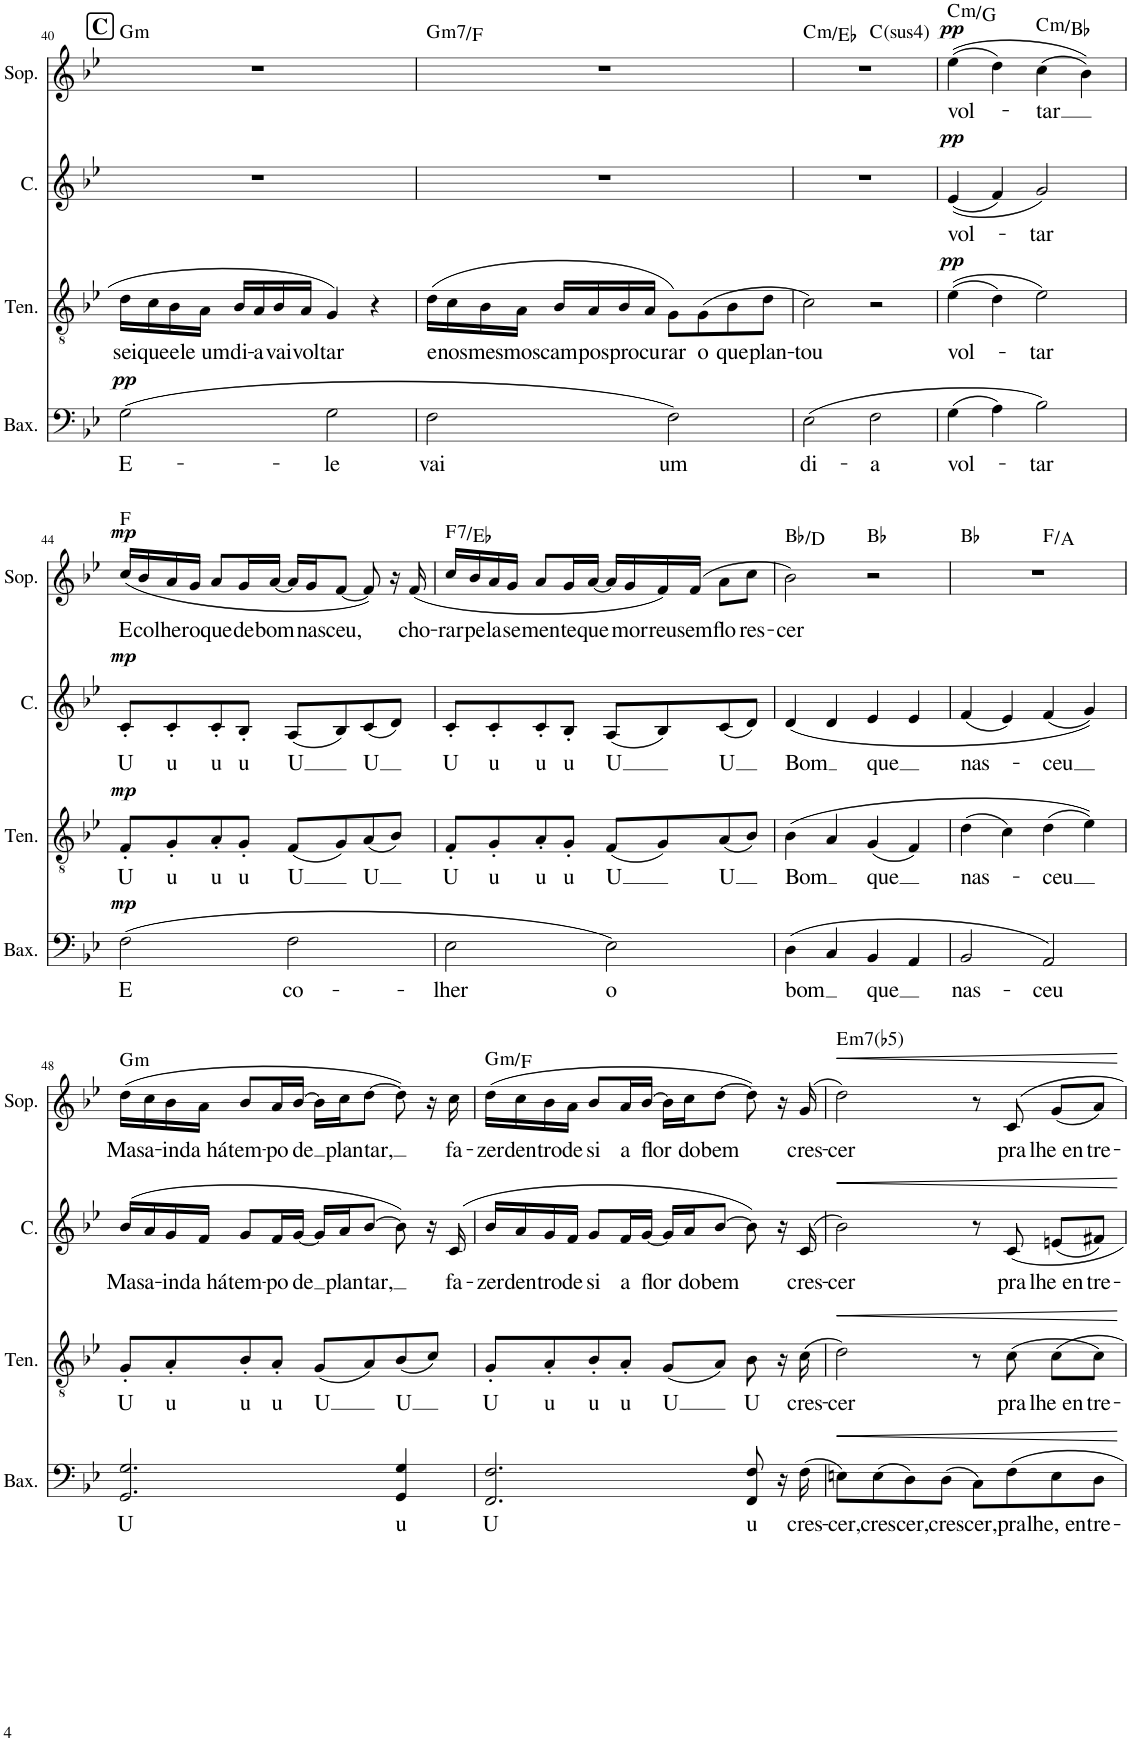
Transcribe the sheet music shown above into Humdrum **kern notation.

**kern	**text	**dynam	**kern	**text	**dynam	**kern	**text	**dynam	**kern	**text	**dynam	**harte
*part4	*part4	*part4	*part3	*part3	*part3	*part2	*part2	*part2	*part1	*part1	*part1	*part1
*staff4	*staff4	*staff4	*staff3	*staff3	*staff3	*staff2	*staff2	*staff2	*staff1	*staff1	*staff1	*
*I"Baixo	*	*	*I"Tenor	*	*	*I"Contralto	*	*	*I"Soprano	*	*	*
*I'Bax.	*	*	*I'Ten.	*	*	*I'C.	*	*	*I'Sop.	*	*	*
!!LO:PB:g=z
*clefF4	*	*	*clefGv2	*	*	*clefG2	*	*	*clefG2	*	*	*
*k[b-e-]	*	*	*k[b-e-]	*	*	*k[b-e-]	*	*	*k[b-e-]	*	*	*
*M4/4	*	*	*M4/4	*	*	*M4/4	*	*	*M4/4	*	*	*
!!LO:REH:place=s1:a:B:cj:fs=14:t=C
=40	=40	=40	=40	=40	=40	=40	=40	=40	=40	=40	=40	=40
!	!LO:LY:b	!LO:DY:a	!	!LO:LY:b	!	!	!	!	!	!	!	!LO:H:kt=m
(2G\	E-	pp	16d\LL	sei	.	1r	.	.	1r	.	.	G:min
!	!	!	!	!LO:LY:b	!	!	!	!	!	!	!	!
.	.	.	16c\	que	.	.	.	.	.	.	.	.
!	!	!	!	!LO:LY:b	!	!	!	!	!	!	!	!
.	.	.	16B-\	e-	.	.	.	.	.	.	.	.
!	!	!	!	!LO:LY:b	!	!	!	!	!	!	!	!
.	.	.	16A\JJ	-le um	.	.	.	.	.	.	.	.
!	!	!	!	!LO:LY:b	!	!	!	!	!	!	!	!
.	.	.	16B-/LL	di-	.	.	.	.	.	.	.	.
!	!	!	!	!LO:LY:b	!	!	!	!	!	!	!	!
.	.	.	16A/	-a	.	.	.	.	.	.	.	.
!	!	!	!	!LO:LY:b	!	!	!	!	!	!	!	!
.	.	.	16B-/	vai	.	.	.	.	.	.	.	.
!	!	!	!	!LO:LY:b	!	!	!	!	!	!	!	!
.	.	.	16A/JJ	vol-	.	.	.	.	.	.	.	.
!	!LO:LY:b	!	!	!LO:LY:b	!	!	!	!	!	!	!	!
2G\	-le	.	4G/	-tar	.	.	.	.	.	.	.	.
.	.	.	4r	.	.	.	.	.	.	.	.	.
=41	=41	=41	=41	=41	=41	=41	=41	=41	=41	=41	=41	=41
!	!LO:LY:b	!	!	!LO:LY:b	!	!	!	!	!	!	!	!LO:H:kt=m7
2F\	vai	.	(16d\LL	e	.	1r	.	.	1r	.	.	G:min7/b7
!	!	!	!	!LO:LY:b	!	!	!	!	!	!	!	!
.	.	.	16c\	nos	.	.	.	.	.	.	.	.
!	!	!	!	!LO:LY:b	!	!	!	!	!	!	!	!
.	.	.	16B-\	mes-	.	.	.	.	.	.	.	.
!	!	!	!	!LO:LY:b	!	!	!	!	!	!	!	!
.	.	.	16A\JJ	-mos	.	.	.	.	.	.	.	.
!	!	!	!	!LO:LY:b	!	!	!	!	!	!	!	!
.	.	.	16B-/LL	cam-	.	.	.	.	.	.	.	.
!	!	!	!	!LO:LY:b	!	!	!	!	!	!	!	!
.	.	.	16A/	-pos	.	.	.	.	.	.	.	.
!	!	!	!	!LO:LY:b	!	!	!	!	!	!	!	!
.	.	.	16B-/	pro-	.	.	.	.	.	.	.	.
!	!	!	!	!LO:LY:b	!	!	!	!	!	!	!	!
.	.	.	16A/JJ	-cu-	.	.	.	.	.	.	.	.
!	!LO:LY:b	!	!	!LO:LY:b	!	!	!	!	!	!	!	!
2F\)	um	.	8G\L)	-rar	.	.	.	.	.	.	.	.
!	!	!	!	!LO:LY:b	!	!	!	!	!	!	!	!
.	.	.	(8G\	o	.	.	.	.	.	.	.	.
!	!	!	!	!LO:LY:b	!	!	!	!	!	!	!	!
.	.	.	8B-\	que	.	.	.	.	.	.	.	.
!	!	!	!	!LO:LY:b	!	!	!	!	!	!	!	!
.	.	.	8d\J	plan-	.	.	.	.	.	.	.	.
=42	=42	=42	=42	=42	=42	=42	=42	=42	=42	=42	=42	=42
!	!LO:LY:b	!	!	!LO:LY:b	!	!	!	!	!	!	!	!LO:H:kt=m
*	*	*	*	*	*	*	*	*	*^	*	*	*
(2E-\	di-	.	2c\)	-tou	.	1r	.	.	1r	2ryy	.	.	C:min/b3
!	!LO:LY:b	!	!	!	!	!	!	!	!	!	!	!	!LO:H:kt=4
2F\	-a	.	2r	.	.	.	.	.	.	2ryy	.	.	C:sus4
=43	=43	=43	=43	=43	=43	=43	=43	=43	=43	=43	=43	=43	=43
!	!LO:LY:b	!	!	!LO:LY:b	!LO:DY:a	!	!LO:LY:b	!LO:DY:a	!	!	!LO:LY:b	!LO:DY:a	!LO:H:kt=m
*	*	*	*	*	*	*	*	*	*v	*v	*	*	*
(4G\	vol-	.	((4e-\	vol-	pp	((4e-/	vol-	pp	((4ee-\	vol-	pp	C:min/5
4A\)	.	.	4d\)	.	.	4f/)	.	.	4dd\)	.	.	.
!	!LO:LY:b	!	!	!LO:LY:b	!	!	!LO:LY:b	!	!	!LO:LY:b	!	!LO:H:kt=m
2B-\)	-tar	.	2e-\)	-tar	.	2g/)	-tar	.	(4cc\	-tar	.	C:min/b7
.	.	.	.	.	.	.	.	.	4b-\))	.	.	.
!!LO:LB:g=z
=44	=44	=44	=44	=44	=44	=44	=44	=44	=44	=44	=44	=44
!	!LO:LY:b	!LO:DY:a	!	!LO:LY:b	!LO:DY:a	!	!LO:LY:b	!LO:DY:a	!	!LO:LY:b	!LO:DY:a	!
(2F\	E	mp	8F'/L	U	mp	8c'/L	U	mp	(16cc/LL	E	mp	F:maj
!	!	!	!	!	!	!	!	!	!	!LO:LY:b	!	!
.	.	.	.	.	.	.	.	.	16b-/	co-	.	.
!	!	!	!	!LO:LY:b	!	!	!LO:LY:b	!	!	!LO:LY:b	!	!
.	.	.	8G'/	u	.	8c'/	u	.	16a/	-lher	.	.
!	!	!	!	!	!	!	!	!	!	!LO:LY:b	!	!
.	.	.	.	.	.	.	.	.	16g/JJ	o	.	.
!	!	!	!	!LO:LY:b	!	!	!LO:LY:b	!	!	!LO:LY:b	!	!
.	.	.	8A'/	u	.	8c'/	u	.	8a/L	que	.	.
!	!	!	!	!LO:LY:b	!	!	!LO:LY:b	!	!	!LO:LY:b	!	!
.	.	.	8G'/J	u	.	8B-'/J	u	.	16g/L	de	.	.
!	!	!	!	!	!	!	!	!	!	!LO:LY:b	!	!
.	.	.	.	.	.	.	.	.	[16a/JJ	bom	.	.
!	!LO:LY:b	!	!	!LO:LY:b	!	!	!LO:LY:b	!	!	!	!	!
2F\	co-	.	(8F/L	U	.	(8A/L	U	.	16a/LL]	.	.	.
!	!	!	!	!	!	!	!	!	!	!LO:LY:b	!	!
.	.	.	.	.	.	.	.	.	16g/J	nas-	.	.
!	!	!	!	!	!	!	!	!	!	!LO:LY:b	!	!
.	.	.	8G/)	.	.	8B-/)	.	.	[8f/J	-ceu,	.	.
!	!	!	!	!LO:LY:b	!	!	!LO:LY:b	!	!	!	!	!
.	.	.	(8A/	U	.	(8c/	U	.	8f/])	.	.	.
.	.	.	8B-/J)	.	.	8d/J)	.	.	16r	.	.	.
!	!	!	!	!	!	!	!	!	!	!LO:LY:b	!	!
.	.	.	.	.	.	.	.	.	(16f/	cho-	.	.
=45	=45	=45	=45	=45	=45	=45	=45	=45	=45	=45	=45	=45
!	!LO:LY:b	!	!	!LO:LY:b	!	!	!LO:LY:b	!	!	!LO:LY:b	!	!LO:H:kt=7
2E-\	-lher	.	8F'/L	U	.	8c'/L	U	.	16cc/LL	-rar	.	F:7/b7
!	!	!	!	!	!	!	!	!	!	!LO:LY:b	!	!
.	.	.	.	.	.	.	.	.	16b-/	pe-	.	.
!	!	!	!	!LO:LY:b	!	!	!LO:LY:b	!	!	!LO:LY:b	!	!
.	.	.	8G'/	u	.	8c'/	u	.	16a/	-la	.	.
!	!	!	!	!	!	!	!	!	!	!LO:LY:b	!	!
.	.	.	.	.	.	.	.	.	16g/JJ	se-	.	.
!	!	!	!	!LO:LY:b	!	!	!LO:LY:b	!	!	!LO:LY:b	!	!
.	.	.	8A'/	u	.	8c'/	u	.	8a/L	-men-	.	.
!	!	!	!	!LO:LY:b	!	!	!LO:LY:b	!	!	!LO:LY:b	!	!
.	.	.	8G'/J	u	.	8B-'/J	u	.	16g/L	-te	.	.
!	!	!	!	!	!	!	!	!	!	!LO:LY:b	!	!
.	.	.	.	.	.	.	.	.	[16a/JJ	que	.	.
!	!LO:LY:b	!	!	!LO:LY:b	!	!	!LO:LY:b	!	!	!	!	!
2E-\)	o	.	(8F/L	U	.	(8A/L	U	.	16a/LL]	.	.	.
!	!	!	!	!	!	!	!	!	!	!LO:LY:b	!	!
.	.	.	.	.	.	.	.	.	16g/	mor-	.	.
!	!	!	!	!	!	!	!	!	!	!LO:LY:b	!	!
.	.	.	8G/)	.	.	8B-/)	.	.	16f/)	-reu	.	.
!	!	!	!	!	!	!	!	!	!	!LO:LY:b	!	!
.	.	.	.	.	.	.	.	.	(>16f/JJ	sem	.	.
!	!	!	!	!LO:LY:b	!	!	!LO:LY:b	!	!	!LO:LY:b	!	!
.	.	.	(8A/	U	.	(8c/	U	.	8a\L	flo-	.	.
!	!	!	!	!	!	!	!	!	!	!LO:LY:b	!	!
.	.	.	8B-/J)	.	.	8d/J)	.	.	8cc\J	-res-	.	.
=46	=46	=46	=46	=46	=46	=46	=46	=46	=46	=46	=46	=46
!	!LO:LY:b	!	!	!LO:LY:b	!	!	!LO:LY:b	!	!	!LO:LY:b	!	!
(4D\	bom	.	(4B-\	Bom	.	(4d/	Bom	.	2b-\)	-cer	.	Bb:maj/3
4C/	.	.	4A/	.	.	4d/	.	.	.	.	.	.
!	!LO:LY:b	!	!	!LO:LY:b	!	!	!LO:LY:b	!	!	!	!	!
4BB-/	que	.	(4G/	que	.	4e-/	que	.	2r	.	.	Bb:maj
4AA/	.	.	4F/)	.	.	4e-/	.	.	.	.	.	.
=47	=47	=47	=47	=47	=47	=47	=47	=47	=47	=47	=47	=47
!	!LO:LY:b	!	!	!LO:LY:b	!	!	!LO:LY:b	!	!	!	!	!
*	*	*	*	*	*	*	*	*	*^	*	*	*
2BB-/	nas-	.	(4d\	nas-	.	(4f/	nas-	.	1r	2ryy	.	.	Bb:maj
.	.	.	4c\)	.	.	4e-/)	.	.	.	.	.	.	.
!	!LO:LY:b	!	!	!LO:LY:b	!	!	!LO:LY:b	!	!	!	!	!	!
2AA/)	-ceu	.	(4d\	-ceu	.	(4f/	-ceu	.	.	2ryy	.	.	F:maj/3
.	.	.	4e-\))	.	.	4g/))	.	.	.	.	.	.	.
!!LO:LB:g=z
=48	=48	=48	=48	=48	=48	=48	=48	=48	=48	=48	=48	=48	=48
!	!LO:LY:b	!	!	!LO:LY:b	!	!	!LO:LY:b	!	!	!	!LO:LY:b	!	!LO:H:kt=m
*	*	*	*	*	*	*	*	*	*v	*v	*	*	*
2.GG/ 2.G/	U	.	8G'/L	U	.	(16b-/LL	Mas	.	(16dd\LL	Mas	.	G:min
!	!	!	!	!	!	!	!LO:LY:b	!	!	!LO:LY:b	!	!
.	.	.	.	.	.	16a/	a-	.	16cc\	a-	.	.
!	!	!	!	!LO:LY:b	!	!	!LO:LY:b	!	!	!LO:LY:b	!	!
.	.	.	8A'/	u	.	16g/	-in-	.	16b-\	-in-	.	.
!	!	!	!	!	!	!	!LO:LY:b	!	!	!LO:LY:b	!	!
.	.	.	.	.	.	16f/JJ	-da há	.	16a\JJ	-da há	.	.
!	!	!	!	!LO:LY:b	!	!	!LO:LY:b	!	!	!LO:LY:b	!	!
.	.	.	8B-'/	u	.	8g/L	tem-	.	8b-/L	tem-	.	.
!	!	!	!	!LO:LY:b	!	!	!LO:LY:b	!	!	!LO:LY:b	!	!
.	.	.	8A'/J	u	.	16f/L	-po	.	16a/L	-po	.	.
!	!	!	!	!	!	!	!LO:LY:b	!	!	!LO:LY:b	!	!
.	.	.	.	.	.	[16g/JJ	de	.	[16b-/JJ	de	.	.
!	!	!	!	!LO:LY:b	!	!	!	!	!	!	!	!
.	.	.	(8G/L	U	.	16g/LL]	.	.	16b-\LL]	.	.	.
!	!	!	!	!	!	!	!LO:LY:b	!	!	!LO:LY:b	!	!
.	.	.	.	.	.	16a/J	plan-	.	16cc\J	plan-	.	.
!	!	!	!	!	!	!	!LO:LY:b	!	!	!LO:LY:b	!	!
.	.	.	8A/)	.	.	[8b-/J	-tar,	.	[8dd\J	-tar,	.	.
!	!LO:LY:b	!	!	!LO:LY:b	!	!	!	!	!	!	!	!
4GG/ 4G/	u	.	(8B-/	U	.	8b-\])	.	.	8dd\])	.	.	.
.	.	.	8c/J)	.	.	16r	.	.	16r	.	.	.
!	!	!	!	!	!	!	!LO:LY:b	!	!	!LO:LY:b	!	!
.	.	.	.	.	.	(16c/	fa-	.	16cc\	fa-	.	.
=49	=49	=49	=49	=49	=49	=49	=49	=49	=49	=49	=49	=49
!	!LO:LY:b	!	!	!LO:LY:b	!	!	!LO:LY:b	!	!	!LO:LY:b	!	!LO:H:kt=m
2.FF/ 2.F/	U	.	8G'/L	U	.	16b-/LL	-zer	.	(16dd\LL	-zer	.	G:min/b7
!	!	!	!	!	!	!	!LO:LY:b	!	!	!LO:LY:b	!	!
.	.	.	.	.	.	16a/	den-	.	16cc\	den-	.	.
!	!	!	!	!LO:LY:b	!	!	!LO:LY:b	!	!	!LO:LY:b	!	!
.	.	.	8A'/	u	.	16g/	-tro	.	16b-\	-tro	.	.
!	!	!	!	!	!	!	!LO:LY:b	!	!	!LO:LY:b	!	!
.	.	.	.	.	.	16f/JJ	de	.	16a\JJ	de	.	.
!	!	!	!	!LO:LY:b	!	!	!LO:LY:b	!	!	!LO:LY:b	!	!
.	.	.	8B-'/	u	.	8g/L	si	.	8b-/L	si	.	.
!	!	!	!	!LO:LY:b	!	!	!LO:LY:b	!	!	!LO:LY:b	!	!
.	.	.	8A'/J	u	.	16f/L	a	.	16a/L	a	.	.
!	!	!	!	!	!	!	!LO:LY:b	!	!	!LO:LY:b	!	!
.	.	.	.	.	.	[16g/JJ	flor	.	[16b-/JJ	flor	.	.
!	!	!	!	!LO:LY:b	!	!	!	!	!	!	!	!
.	.	.	(8G/L	U	.	16g/LL]	.	.	16b-\LL]	.	.	.
!	!	!	!	!	!	!	!LO:LY:b	!	!	!LO:LY:b	!	!
.	.	.	.	.	.	16a/J	do	.	16cc\J	do	.	.
!	!	!	!	!	!	!	!LO:LY:b	!	!	!LO:LY:b	!	!
.	.	.	8A/J)	.	.	[8b-/J	bem	.	[8dd\J	bem	.	.
!	!LO:LY:b	!	!	!LO:LY:b	!	!	!	!	!	!	!	!
8FF/ 8F/	u	.	8B-\	U	.	8b-\])	.	.	8dd\])	.	.	.
16r	.	.	16r	.	.	16r	.	.	16r	.	.	.
!	!LO:LY:b	!	!	!LO:LY:b	!	!	!LO:LY:b	!	!	!LO:LY:b	!	!
(16F\	cres-	.	(16c\	cres-	.	(>16c/	cres-	.	(>16g/	cres-	.	.
=50	=50	=50	=50	=50	=50	=50	=50	=50	=50	=50	=50	=50
!	!LO:LY:b	!LO:HP:b	!	!LO:LY:b	!LO:HP:b	!	!LO:LY:b	!LO:HP:b	!	!LO:LY:b	!LO:HP:b	!LO:H:kt=m7(b5)
8En\L)	-cer,	<	2d\)	-cer	<	2b-\)	-cer	<	2dd\)	-cer	<	E:hdim7
!	!LO:LY:b	!	!	!	!	!	!	!	!	!	!	!
(8E\	cres-	.	.	.	.	.	.	.	.	.	.	.
!	!LO:LY:b	!	!	!	!	!	!	!	!	!	!	!
8D\)	-cer,	.	.	.	.	.	.	.	.	.	.	.
!	!LO:LY:b	!	!	!	!	!	!	!	!	!	!	!
(8D\J	cres-	.	.	.	.	.	.	.	.	.	.	.
!	!LO:LY:b	!	!	!	!	!	!	!	!	!	!	!
8C\L)	-cer,	.	8r	.	.	8r	.	.	8r	.	.	.
!	!LO:LY:b	!	!	!LO:LY:b	!	!	!LO:LY:b	!	!	!LO:LY:b	!	!
8F\	pra	.	(8c\	pra	.	8c/	pra	.	8c/	pra	.	.
!	!LO:LY:b	!	!	!LO:LY:b	!	!	!LO:LY:b	!	!	!LO:LY:b	!	!
8E\	lhe, en-	.	8c\L	lhe en-	.	(8en/L	lhe en-	.	(8g/L	lhe en-	.	.
!	!LO:LY:b	!	!	!LO:LY:b	!	!	!LO:LY:b	!	!	!LO:LY:b	!	!
8D\J	-tre-	.	8c\J)	-tre-	.	8f#X/J)	-tre-	.	8a/J)	-tre-	.	.
.	.	[	.	.	[	.	.	[	.	.	[	.
=	=	=	=	=	=	=	=	=	=	=	=	=
*-	*-	*-	*-	*-	*-	*-	*-	*-	*-	*-	*-	*-
